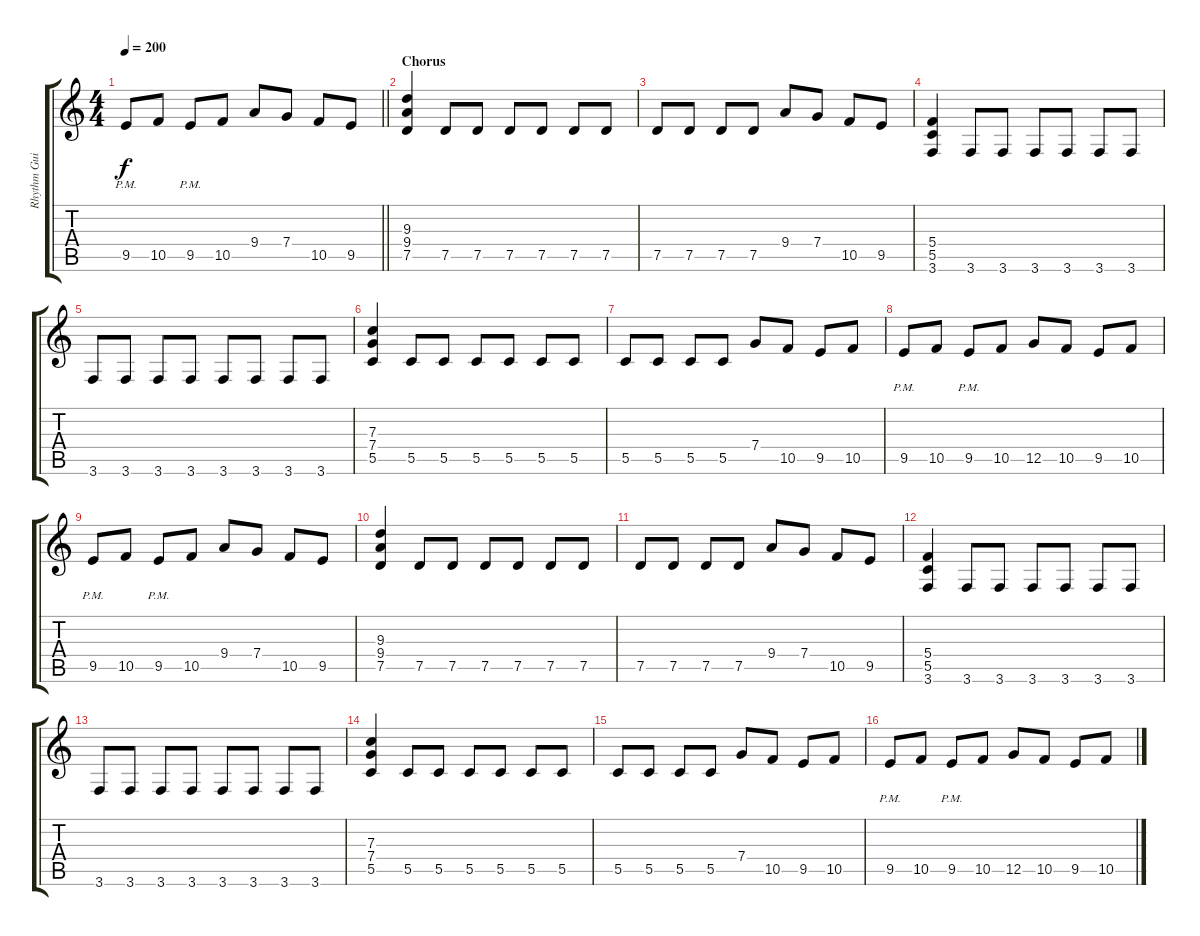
\track ("Rhythm Guitar (Mike Martin)" "Rhythm Gui") {instrument distortionguitar}
\staff {score tabs}
\tuning (D4 A3 F3 C3 G2 D2) {hide}
\ts (4 4)
\tempo 200
\clef g2
\barLineRight lightlight
\ks c
9.5{pm}.8{dy f} 10.5.8 9.5{pm}.8 10.5.8 9.4.8 7.4.8 10.5.8 9.5.8 |
\section ("" "Chorus")
(9.3 9.4 7.5).4 7.5.8 7.5.8 7.5.8 7.5.8 7.5.8 7.5.8 |
7.5.8 7.5.8 7.5.8 7.5.8 9.4.8 7.4.8 10.5.8 9.5.8 |
(5.4 5.5 3.6).4 3.6.8 3.6.8 3.6.8 3.6.8 3.6.8 3.6.8 |
3.6.8 3.6.8 3.6.8 3.6.8 3.6.8 3.6.8 3.6.8 3.6.8 |
(7.3 7.4 5.5).4 5.5.8 5.5.8 5.5.8 5.5.8 5.5.8 5.5.8 |
5.5.8 5.5.8 5.5.8 5.5.8 7.4.8 10.5.8 9.5.8 10.5.8 |
9.5{pm}.8 10.5.8 9.5{pm}.8 10.5.8 12.5.8 10.5.8 9.5.8 10.5.8 |
9.5{pm}.8 10.5.8 9.5{pm}.8 10.5.8 9.4.8 7.4.8 10.5.8 9.5.8 |
(9.3 9.4 7.5).4 7.5.8 7.5.8 7.5.8 7.5.8 7.5.8 7.5.8 |
7.5.8 7.5.8 7.5.8 7.5.8 9.4.8 7.4.8 10.5.8 9.5.8 |
(5.4 5.5 3.6).4 3.6.8 3.6.8 3.6.8 3.6.8 3.6.8 3.6.8 |
3.6.8 3.6.8 3.6.8 3.6.8 3.6.8 3.6.8 3.6.8 3.6.8 |
(7.3 7.4 5.5).4 5.5.8 5.5.8 5.5.8 5.5.8 5.5.8 5.5.8 |
5.5.8 5.5.8 5.5.8 5.5.8 7.4.8 10.5.8 9.5.8 10.5.8 |
9.5{pm}.8 10.5.8 9.5{pm}.8 10.5.8 12.5.8 10.5.8 9.5.8 10.5.8
